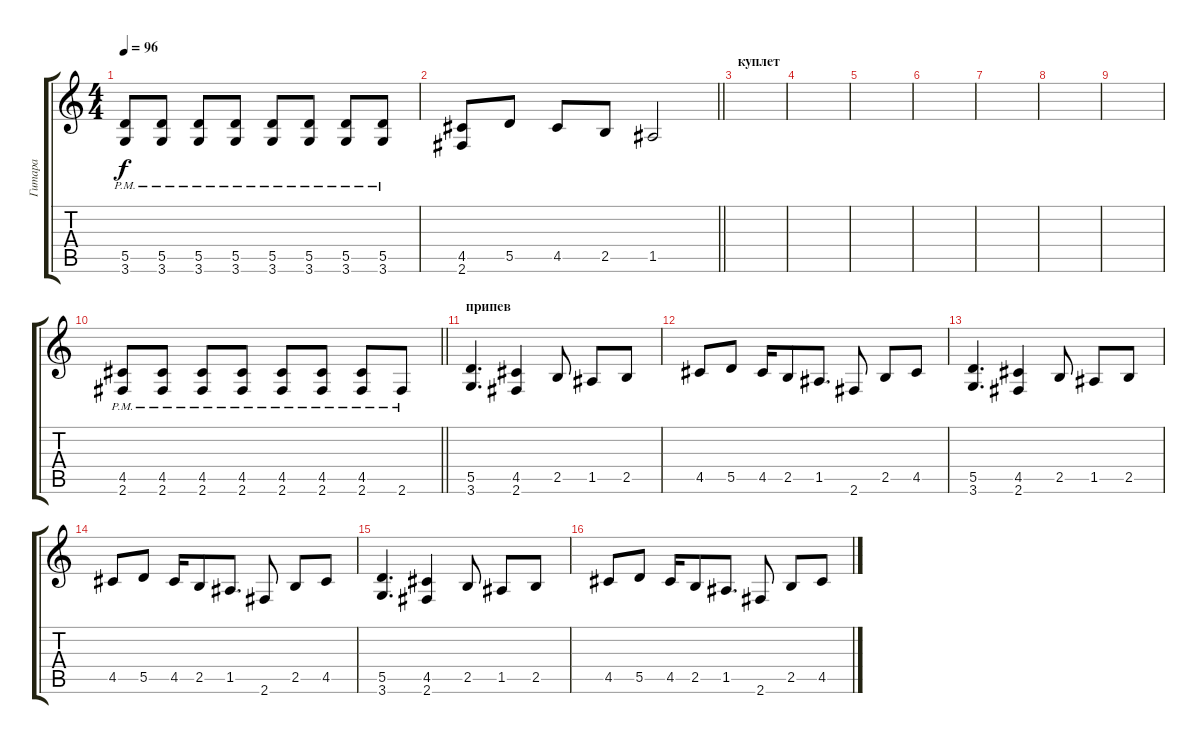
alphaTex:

\track ("Гитара" "Гитара") {instrument distortionguitar}
\staff {score tabs}
\tuning (E4 B3 G3 D3 A2 E2) {hide}
\ts (4 4)
\tempo 96
\clef g2
\ks c
(5.5{pm} 3.6{pm}).8{dy f} (5.5{pm} 3.6{pm}).8 (5.5{pm} 3.6{pm}).8 (5.5{pm} 3.6{pm}).8 (5.5{pm} 3.6{pm}).8 (5.5{pm} 3.6{pm}).8 (5.5{pm} 3.6{pm}).8 (5.5{pm} 3.6{pm}).8 |
\barLineRight lightlight
(4.5 2.6).8 5.5.8 4.5.8 2.5.8 1.5.2 |
\section ("" "куплет")
|
|
|
|
|
|
|
\barLineRight lightlight
(4.5{pm} 2.6{pm}).8 (4.5{pm} 2.6{pm}).8 (4.5{pm} 2.6{pm}).8 (4.5{pm} 2.6{pm}).8 (4.5{pm} 2.6{pm}).8 (4.5{pm} 2.6{pm}).8 (4.5{pm} 2.6{pm}).8 2.6{pm}.8 |
\section ("" "припев")
(5.5 3.6).4{d} (4.5 2.6).4 2.5.8 1.5.8 2.5.8 |
4.5.8 5.5.8 4.5.16 2.5.8 1.5.8{d} 2.6.8 2.5.8 4.5.8 |
(5.5 3.6).4{d} (4.5 2.6).4 2.5.8 1.5.8 2.5.8 |
4.5.8 5.5.8 4.5.16 2.5.8 1.5.8{d} 2.6.8 2.5.8 4.5.8 |
(5.5 3.6).4{d} (4.5 2.6).4 2.5.8 1.5.8 2.5.8 |
4.5.8 5.5.8 4.5.16 2.5.8 1.5.8{d} 2.6.8 2.5.8 4.5.8
